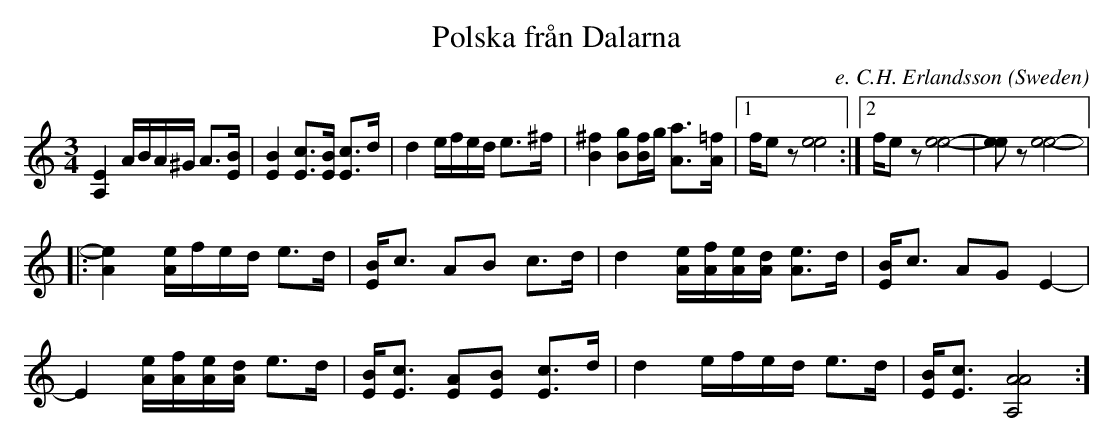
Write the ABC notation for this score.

X:1
T:Polska från Dalarna
C:e. C.H. Erlandsson
O:Sweden
M:3/4
K:A minor
V:1
[A,E]2 A/B/A/^G/ A>[EB] | [EB]2 [Ec]>[EB] [Ec]>d | \
d2 e/f/e/d/ e>^f | [B^f]2 [Bg][Bf]/g/ [Aa]>[A=f] |1 f/ez [ee]4 :|2 \
f/ez [ee]4 - | [ee]z [ee]4- |:
[Ae]2 [Ae]/f/e/d/ e>d | [EB]<c AB c>d | \
d2 [Ae]/[Af]/[Ae]/[Ad]/ [Ae]>d | [EB]<c AG E2- |
E2 [Ae]/[Af]/[Ae]/[Ad]/ e>d | [EB]<[Ec] [EA][EB] [Ec]>d | \
d2 e/f/e/d/ e>d | [EB]<[Ec] [A,AA]4 :]
